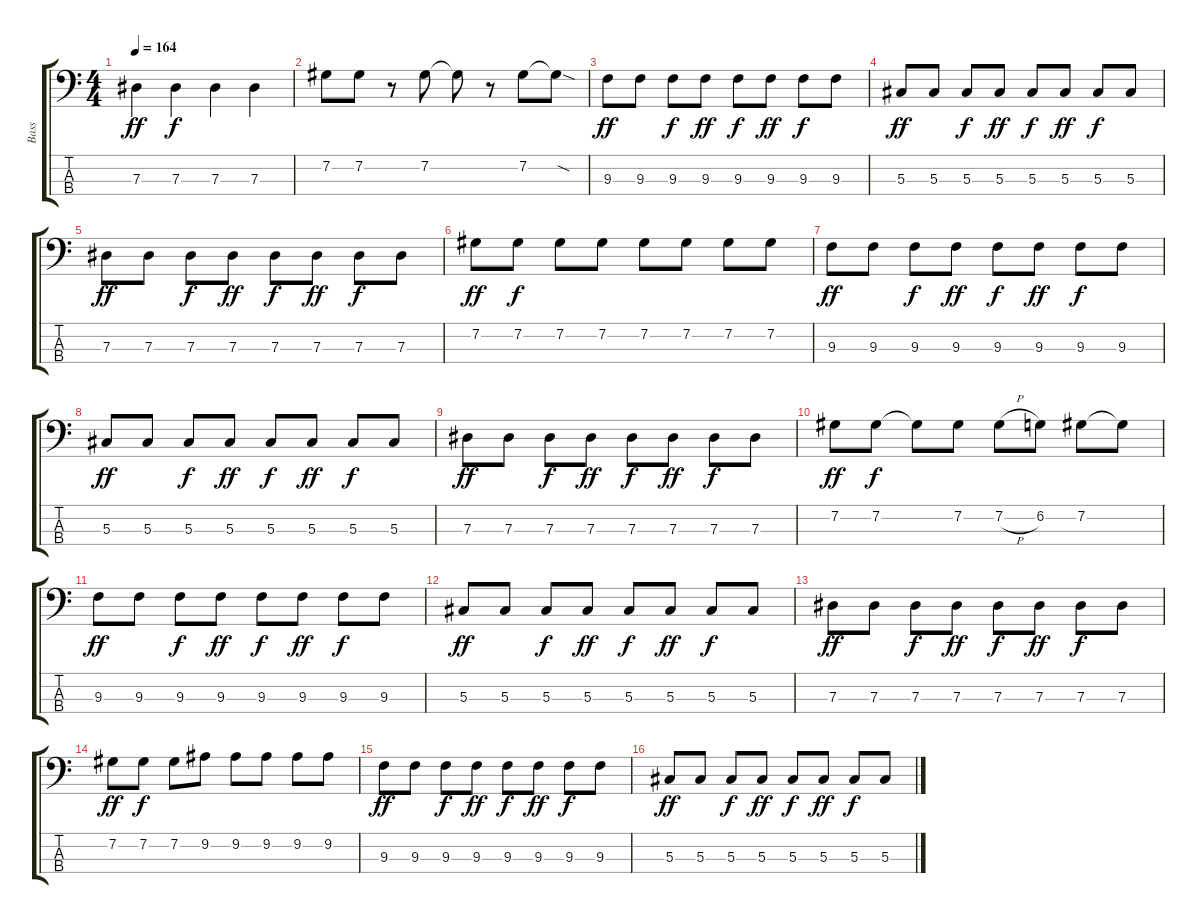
\track ("Bass" "Bass") {instrument electricbasspick}
\staff {score tabs}
\tuning (Gb2 Db2 Ab1 Eb1) {hide}
\ts (4 4)
\tempo 164
\clef f4
\ks c
7.3.4{dy ff} 7.3.4{dy f} 7.3.4 7.3.4 |
7.2.8 7.2.8 r.8 7.2.8 7.2{t}.8 r.8 7.2.8 7.2{sod t}.8 |
9.3.8{dy ff} 9.3.8 9.3.8{dy f} 9.3.8{dy ff} 9.3.8{dy f} 9.3.8{dy ff} 9.3.8{dy f} 9.3.8 |
5.3.8{dy ff} 5.3.8 5.3.8{dy f} 5.3.8{dy ff} 5.3.8{dy f} 5.3.8{dy ff} 5.3.8{dy f} 5.3.8 |
7.3.8{dy ff} 7.3.8 7.3.8{dy f} 7.3.8{dy ff} 7.3.8{dy f} 7.3.8{dy ff} 7.3.8{dy f} 7.3.8 |
7.2.8{dy ff} 7.2.8{dy f} 7.2.8 7.2.8 7.2.8 7.2.8 7.2.8 7.2.8 |
9.3.8{dy ff} 9.3.8 9.3.8{dy f} 9.3.8{dy ff} 9.3.8{dy f} 9.3.8{dy ff} 9.3.8{dy f} 9.3.8 |
5.3.8{dy ff} 5.3.8 5.3.8{dy f} 5.3.8{dy ff} 5.3.8{dy f} 5.3.8{dy ff} 5.3.8{dy f} 5.3.8 |
7.3.8{dy ff} 7.3.8 7.3.8{dy f} 7.3.8{dy ff} 7.3.8{dy f} 7.3.8{dy ff} 7.3.8{dy f} 7.3.8 |
7.2.8{dy ff} 7.2.8{dy f} 7.2{t}.8 7.2.8 7.2{h}.8 6.2.8 7.2.8 7.2{t}.8 |
9.3.8{dy ff} 9.3.8 9.3.8{dy f} 9.3.8{dy ff} 9.3.8{dy f} 9.3.8{dy ff} 9.3.8{dy f} 9.3.8 |
5.3.8{dy ff} 5.3.8 5.3.8{dy f} 5.3.8{dy ff} 5.3.8{dy f} 5.3.8{dy ff} 5.3.8{dy f} 5.3.8 |
7.3.8{dy ff} 7.3.8 7.3.8{dy f} 7.3.8{dy ff} 7.3.8{dy f} 7.3.8{dy ff} 7.3.8{dy f} 7.3.8 |
7.2.8{dy ff} 7.2.8{dy f} 7.2.8 9.2.8 9.2.8 9.2.8 9.2.8 9.2.8 |
9.3.8{dy ff} 9.3.8 9.3.8{dy f} 9.3.8{dy ff} 9.3.8{dy f} 9.3.8{dy ff} 9.3.8{dy f} 9.3.8 |
5.3.8{dy ff} 5.3.8 5.3.8{dy f} 5.3.8{dy ff} 5.3.8{dy f} 5.3.8{dy ff} 5.3.8{dy f} 5.3.8
